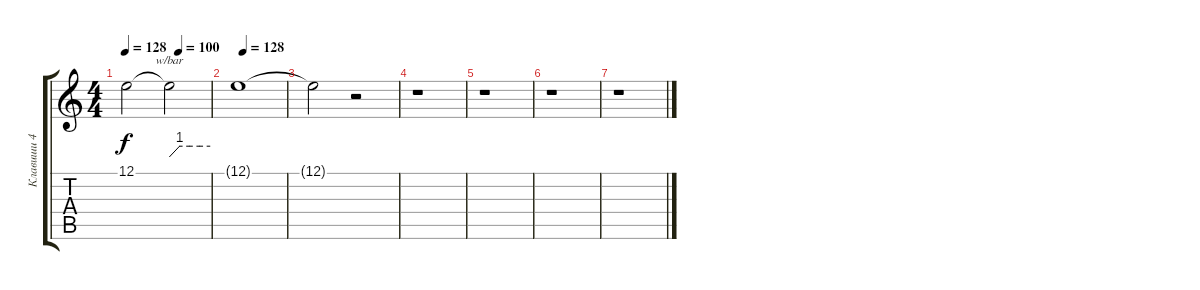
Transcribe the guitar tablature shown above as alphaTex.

\track ("Клавиши 4" "Клавиши 4") {instrument lead6voice}
\staff {score tabs}
\tuning (E4 B3 G3 D3 A2 E2) {hide}
\ts (4 4)
\tempo 128
\tempo (100 0.625)
\clef g2
\ks c
12.1{t}.2{dy f} 12.1{t}.2{tbe (custom default 0 0 15 4 30 4 45 4 60 4)} |
\tempo (128 0.125)
12.1{t}.1 |
12.1{t}.2{volume 0} r.2 |
r.1 |
r.1 |
r.1 |
r.1
